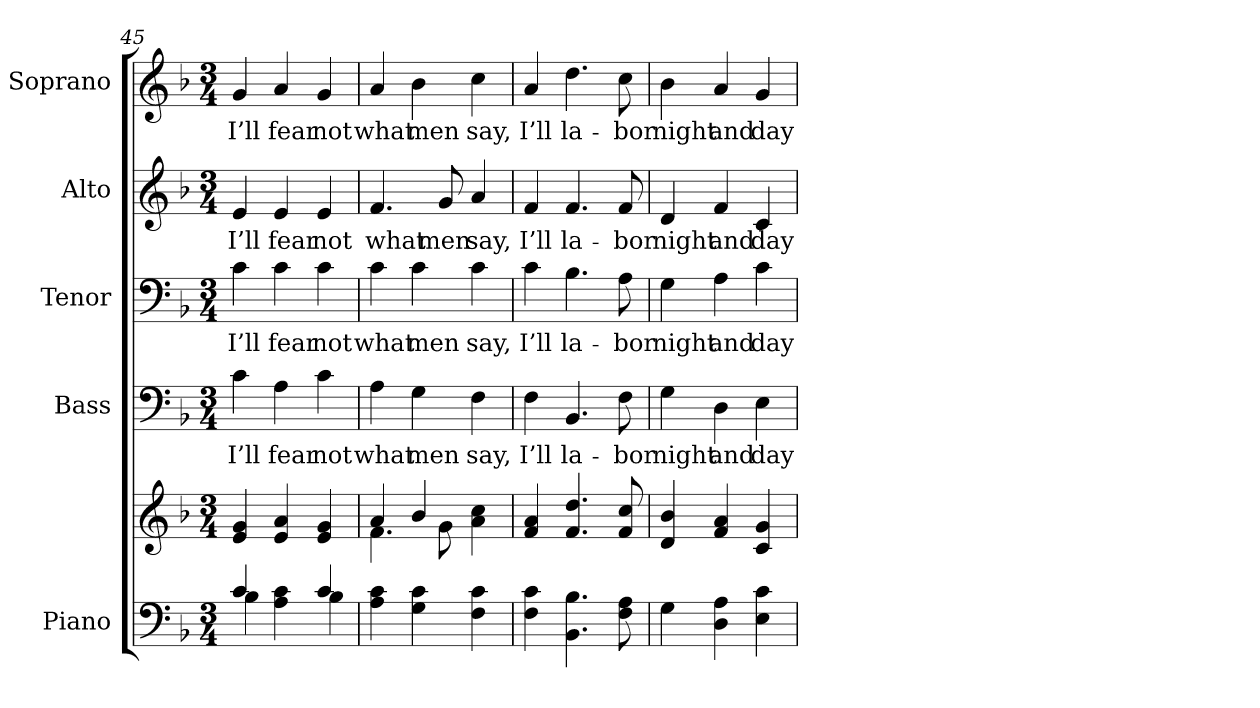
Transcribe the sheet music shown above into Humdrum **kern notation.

**kern	**kern	**kern	**text	**kern	**text	**kern	**text	**kern	**text
*part5	*part5	*part4	*part4	*part3	*part3	*part2	*part2	*part1	*part1
*staff6	*staff5	*staff4	*staff4	*staff3	*staff3	*staff2	*staff2	*staff1	*staff1
*I"Piano	*	*I"Bass	*	*I"Tenor	*	*I"Alto	*	*I"Soprano	*
*I'Pno.	*	*I'B.	*	*I'T.	*	*I'A.	*	*I'S.	*
*clefF4	*clefG2	*clefF4	*	*clefF4	*	*clefG2	*	*clefG2	*
*k[b-]	*k[b-]	*k[b-]	*	*k[b-]	*	*k[b-]	*	*k[b-]	*
*F:	*F:	*F:	*	*F:	*	*F:	*	*F:	*
*M3/4	*M3/4	*M3/4	*	*M3/4	*	*M3/4	*	*M3/4	*
=45	=45	=45	=45	=45	=45	=45	=45	=45	=45
*^	*	*	*	*	*	*	*	*	*
!	!	!	!	!LO:LY:b:color=#000000	!	!	!	!	!	!
!	!	!	!	!	!	!LO:LY:b:color=#000000	!	!	!	!
!	!	!	!	!	!	!	!	!LO:LY:b:color=#000000	!	!
!	!	!	!	!	!	!	!	!	!	!LO:LY:b:color=#000000
4ci/	4B-i\	4ei/ 4gi	4ci\	I’ll	4ci\	I’ll	4ei/	I’ll	4gi/	I’ll
!	!	!	!	!LO:LY:b:color=#000000	!	!	!	!	!	!
!	!	!	!	!	!	!LO:LY:b:color=#000000	!	!	!	!
!	!	!	!	!	!	!	!	!LO:LY:b:color=#000000	!	!
!	!	!	!	!	!	!	!	!	!	!LO:LY:b:color=#000000
4Ai\ 4ci	4ryy	4ei/ 4ai	4Ai\	fear	4ci\	fear	4ei/	fear	4ai/	fear
!	!	!	!	!LO:LY:b:color=#000000	!	!	!	!	!	!
!	!	!	!	!	!	!LO:LY:b:color=#000000	!	!	!	!
!	!	!	!	!	!	!	!	!LO:LY:b:color=#000000	!	!
!	!	!	!	!	!	!	!	!	!	!LO:LY:b:color=#000000
4ci/	4B-i\	4ei/ 4gi	4ci\	not	4ci\	not	4ei/	not	4gi/	not
*v	*v	*	*	*	*	*	*	*	*	*
=46	=46	=46	=46	=46	=46	=46	=46	=46	=46
*	*^	*	*	*	*	*	*	*	*
*^	*	*	*	*	*	*	*	*	*	*
!	!	!	!	!	!LO:LY:b:color=#000000	!	!	!	!	!	!
*v	*v	*	*	*	*	*	*	*	*	*	*
*^	*	*	*	*	*	*	*	*	*	*
!	!	!	!	!	!	!	!LO:LY:b:color=#000000	!	!	!	!
*v	*v	*	*	*	*	*	*	*	*	*	*
*^	*	*	*	*	*	*	*	*	*	*
!	!	!	!	!	!	!	!	!	!LO:LY:b:color=#000000	!	!
*v	*v	*	*	*	*	*	*	*	*	*	*
*^	*	*	*	*	*	*	*	*	*	*
!	!	!	!	!	!	!	!	!	!	!	!LO:LY:b:color=#000000
*v	*v	*	*	*	*	*	*	*	*	*	*
4Ai\ 4ci	4ai/	4.fi\	4Ai\	what	4ci\	what	4.fi/	what	4ai/	what
!	!	!	!	!LO:LY:b:color=#000000	!	!	!	!	!	!
!	!	!	!	!	!	!LO:LY:b:color=#000000	!	!	!	!
!	!	!	!	!	!	!	!	!	!	!LO:LY:b:color=#000000
4Gi\ 4ci	4b-i/	.	4Gi\	men	4ci\	men	.	.	4b-i\	men
!	!	!	!	!	!	!	!	!LO:LY:b:color=#000000	!	!
.	.	8gi\	.	.	.	.	8gi/	men	.	.
!	!	!	!	!LO:LY:b:color=#000000	!	!	!	!	!	!
!	!	!	!	!	!	!LO:LY:b:color=#000000	!	!	!	!
!	!	!	!	!	!	!	!	!LO:LY:b:color=#000000	!	!
!	!	!	!	!	!	!	!	!	!	!LO:LY:b:color=#000000
4Fi\ 4ci	4ai\ 4cci	4ryy	4Fi\	say,	4ci\	say,	4ai/	say,	4cci\	say,
*	*v	*v	*	*	*	*	*	*	*	*
!!LO:PB:g=z
=47	=47	=47	=47	=47	=47	=47	=47	=47	=47
*	*^	*	*	*	*	*	*	*	*
!	!	!	!	!LO:LY:b:color=#000000	!	!	!	!	!	!
*	*v	*v	*	*	*	*	*	*	*	*
*	*^	*	*	*	*	*	*	*	*
!	!	!	!	!	!	!LO:LY:b:color=#000000	!	!	!	!
*	*v	*v	*	*	*	*	*	*	*	*
*	*^	*	*	*	*	*	*	*	*
!	!	!	!	!	!	!	!	!LO:LY:b:color=#000000	!	!
*	*v	*v	*	*	*	*	*	*	*	*
*	*^	*	*	*	*	*	*	*	*
!	!	!	!	!	!	!	!	!	!	!LO:LY:b:color=#000000
*	*v	*v	*	*	*	*	*	*	*	*
4Fi\ 4ci	4fi/ 4ai	4Fi\	I’ll	4ci\	I’ll	4fi/	I’ll	4ai/	I’ll
!	!	!	!LO:LY:b:color=#000000	!	!	!	!	!	!
!	!	!	!	!	!LO:LY:b:color=#000000	!	!	!	!
!	!	!	!	!	!	!	!LO:LY:b:color=#000000	!	!
!	!	!	!	!	!	!	!	!	!LO:LY:b:color=#000000
4.BB-i\ 4.B-i	4.fi/ 4.ddi	4.BB-i/	la-	4.B-i\	la-	4.fi/	la-	4.ddi\	la-
!	!	!	!LO:LY:b:color=#000000	!	!	!	!	!	!
!	!	!	!	!	!LO:LY:b:color=#000000	!	!	!	!
!	!	!	!	!	!	!	!LO:LY:b:color=#000000	!	!
!	!	!	!	!	!	!	!	!	!LO:LY:b:color=#000000
8Fi\ 8Ai	8fi/ 8cci	8Fi\	-bor	8Ai\	-bor	8fi/	-bor	8cci\	-bor
=48	=48	=48	=48	=48	=48	=48	=48	=48	=48
!	!	!	!LO:LY:b:color=#000000	!	!	!	!	!	!
!	!	!	!	!	!LO:LY:b:color=#000000	!	!	!	!
!	!	!	!	!	!	!	!LO:LY:b:color=#000000	!	!
!	!	!	!	!	!	!	!	!	!LO:LY:b:color=#000000
4Gi\	4di/ 4b-i	4Gi\	night	4Gi\	night	4di/	night	4b-i\	night
!	!	!	!LO:LY:b:color=#000000	!	!	!	!	!	!
!	!	!	!	!	!LO:LY:b:color=#000000	!	!	!	!
!	!	!	!	!	!	!	!LO:LY:b:color=#000000	!	!
!	!	!	!	!	!	!	!	!	!LO:LY:b:color=#000000
4Di\ 4Ai	4fi/ 4ai	4Di\	and	4Ai\	and	4fi/	and	4ai/	and
!	!	!	!LO:LY:b:color=#000000	!	!	!	!	!	!
!	!	!	!	!	!LO:LY:b:color=#000000	!	!	!	!
!	!	!	!	!	!	!	!LO:LY:b:color=#000000	!	!
!	!	!	!	!	!	!	!	!	!LO:LY:b:color=#000000
4Ei\ 4ci	4ci/ 4gi	4Ei\	day	4ci\	day	4ci/	day	4gi/	day
=	=	=	=	=	=	=	=	=	=
*-	*-	*-	*-	*-	*-	*-	*-	*-	*-
